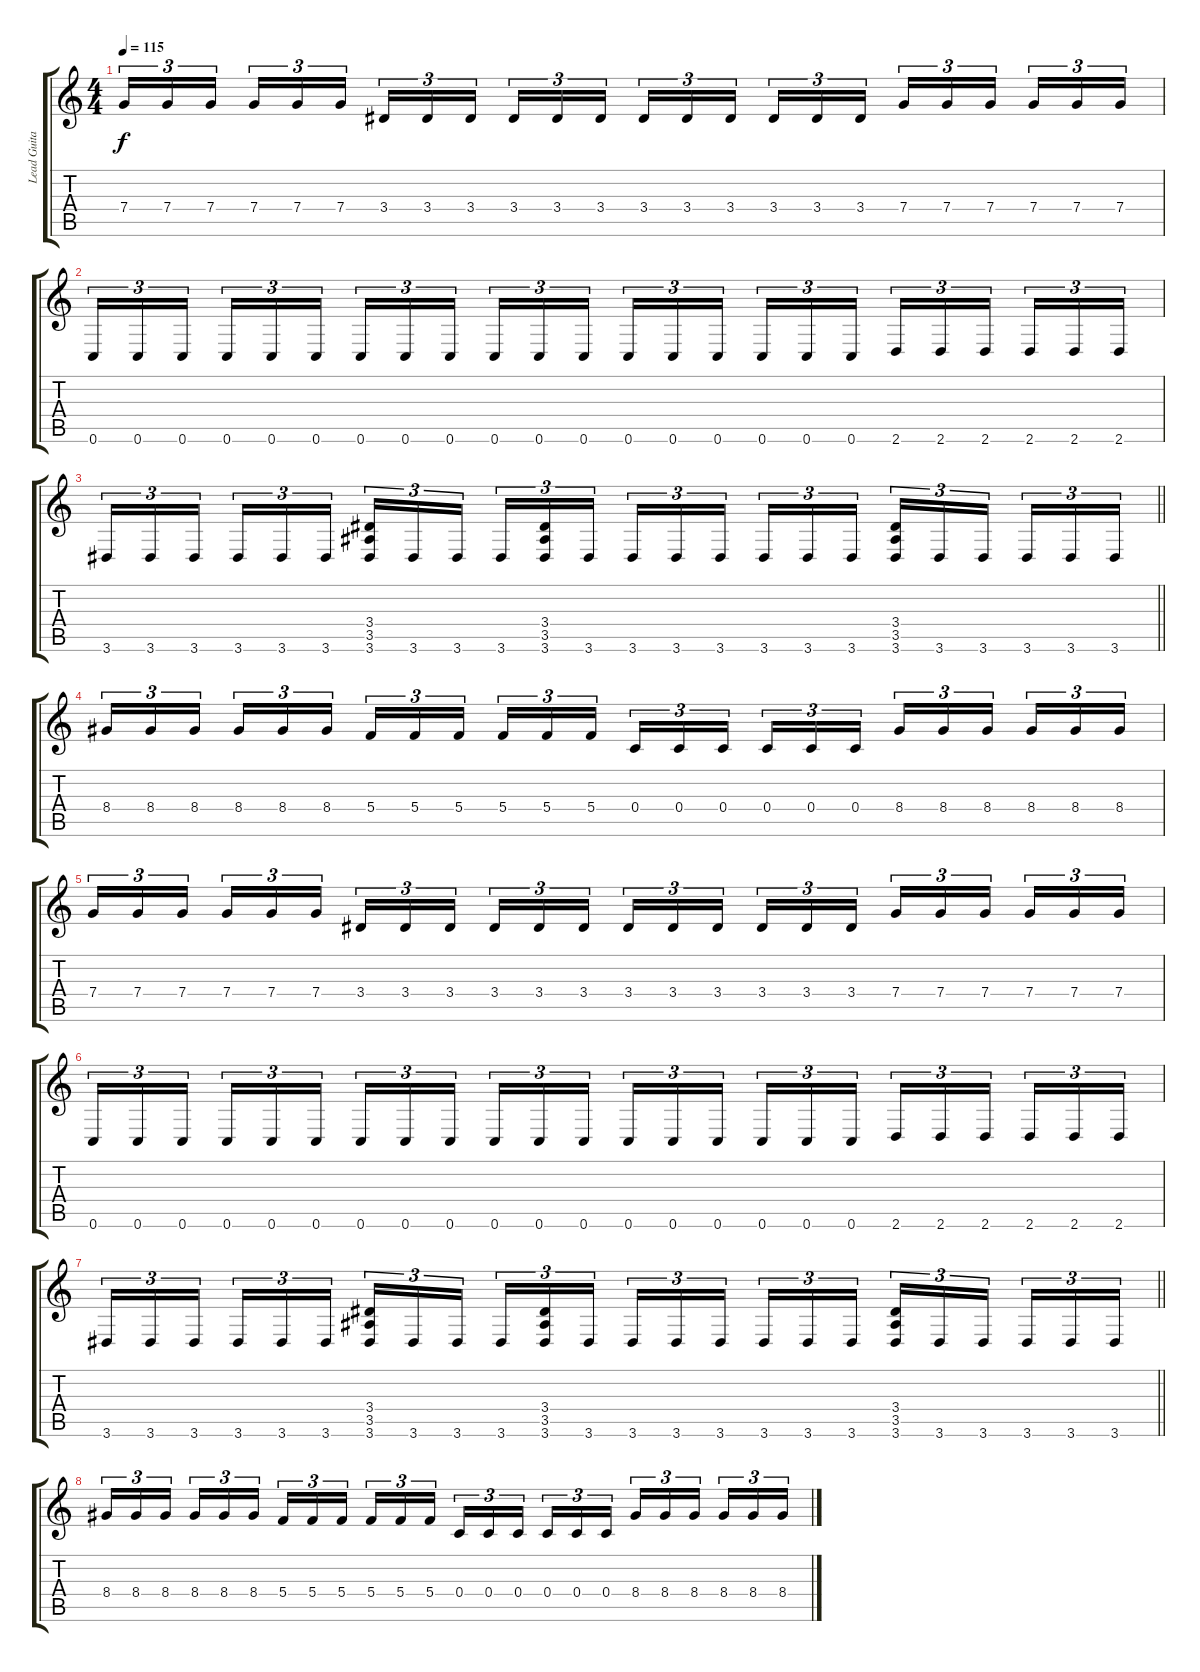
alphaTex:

\track ("Lead Guitar 1" "Lead Guita") {instrument overdrivenguitar}
\staff {score tabs}
\tuning (D4 A3 F3 C3 G2 C2) {hide}
\ts (4 4)
\tempo 115
\clef g2
\ks c
7.4.16{tu (3 2) dy f} 7.4.16{tu (3 2)} 7.4.16{tu (3 2) beam splitsecondary} 7.4.16{tu (3 2)} 7.4.16{tu (3 2)} 7.4.16{tu (3 2)} 3.4.16{tu (3 2)} 3.4.16{tu (3 2)} 3.4.16{tu (3 2) beam splitsecondary} 3.4.16{tu (3 2)} 3.4.16{tu (3 2)} 3.4.16{tu (3 2)} 3.4.16{tu (3 2)} 3.4.16{tu (3 2)} 3.4.16{tu (3 2) beam splitsecondary} 3.4.16{tu (3 2)} 3.4.16{tu (3 2)} 3.4.16{tu (3 2)} 7.4.16{tu (3 2)} 7.4.16{tu (3 2)} 7.4.16{tu (3 2) beam splitsecondary} 7.4.16{tu (3 2)} 7.4.16{tu (3 2)} 7.4.16{tu (3 2)} |
0.6.16{tu (3 2)} 0.6.16{tu (3 2)} 0.6.16{tu (3 2) beam splitsecondary} 0.6.16{tu (3 2)} 0.6.16{tu (3 2)} 0.6.16{tu (3 2)} 0.6.16{tu (3 2)} 0.6.16{tu (3 2)} 0.6.16{tu (3 2) beam splitsecondary} 0.6.16{tu (3 2)} 0.6.16{tu (3 2)} 0.6.16{tu (3 2)} 0.6.16{tu (3 2)} 0.6.16{tu (3 2)} 0.6.16{tu (3 2) beam splitsecondary} 0.6.16{tu (3 2)} 0.6.16{tu (3 2)} 0.6.16{tu (3 2)} 2.6.16{tu (3 2)} 2.6.16{tu (3 2)} 2.6.16{tu (3 2) beam splitsecondary} 2.6.16{tu (3 2)} 2.6.16{tu (3 2)} 2.6.16{tu (3 2)} |
\barLineRight lightlight
3.6.16{tu (3 2)} 3.6.16{tu (3 2)} 3.6.16{tu (3 2) beam splitsecondary} 3.6.16{tu (3 2)} 3.6.16{tu (3 2)} 3.6.16{tu (3 2)} (3.4 3.5 3.6).16{tu (3 2)} 3.6.16{tu (3 2)} 3.6.16{tu (3 2) beam splitsecondary} 3.6.16{tu (3 2)} (3.4 3.5 3.6).16{tu (3 2)} 3.6.16{tu (3 2)} 3.6.16{tu (3 2)} 3.6.16{tu (3 2)} 3.6.16{tu (3 2) beam splitsecondary} 3.6.16{tu (3 2)} 3.6.16{tu (3 2)} 3.6.16{tu (3 2)} (3.4 3.5 3.6).16{tu (3 2)} 3.6.16{tu (3 2)} 3.6.16{tu (3 2) beam splitsecondary} 3.6.16{tu (3 2)} 3.6.16{tu (3 2)} 3.6.16{tu (3 2)} |
\section ("" "")
8.4.16{tu (3 2)} 8.4.16{tu (3 2)} 8.4.16{tu (3 2) beam splitsecondary} 8.4.16{tu (3 2)} 8.4.16{tu (3 2)} 8.4.16{tu (3 2)} 5.4.16{tu (3 2)} 5.4.16{tu (3 2)} 5.4.16{tu (3 2) beam splitsecondary} 5.4.16{tu (3 2)} 5.4.16{tu (3 2)} 5.4.16{tu (3 2)} 0.4.16{tu (3 2)} 0.4.16{tu (3 2)} 0.4.16{tu (3 2) beam splitsecondary} 0.4.16{tu (3 2)} 0.4.16{tu (3 2)} 0.4.16{tu (3 2)} 8.4.16{tu (3 2)} 8.4.16{tu (3 2)} 8.4.16{tu (3 2) beam splitsecondary} 8.4.16{tu (3 2)} 8.4.16{tu (3 2)} 8.4.16{tu (3 2)} |
7.4.16{tu (3 2)} 7.4.16{tu (3 2)} 7.4.16{tu (3 2) beam splitsecondary} 7.4.16{tu (3 2)} 7.4.16{tu (3 2)} 7.4.16{tu (3 2)} 3.4.16{tu (3 2)} 3.4.16{tu (3 2)} 3.4.16{tu (3 2) beam splitsecondary} 3.4.16{tu (3 2)} 3.4.16{tu (3 2)} 3.4.16{tu (3 2)} 3.4.16{tu (3 2)} 3.4.16{tu (3 2)} 3.4.16{tu (3 2) beam splitsecondary} 3.4.16{tu (3 2)} 3.4.16{tu (3 2)} 3.4.16{tu (3 2)} 7.4.16{tu (3 2)} 7.4.16{tu (3 2)} 7.4.16{tu (3 2) beam splitsecondary} 7.4.16{tu (3 2)} 7.4.16{tu (3 2)} 7.4.16{tu (3 2)} |
0.6.16{tu (3 2)} 0.6.16{tu (3 2)} 0.6.16{tu (3 2) beam splitsecondary} 0.6.16{tu (3 2)} 0.6.16{tu (3 2)} 0.6.16{tu (3 2)} 0.6.16{tu (3 2)} 0.6.16{tu (3 2)} 0.6.16{tu (3 2) beam splitsecondary} 0.6.16{tu (3 2)} 0.6.16{tu (3 2)} 0.6.16{tu (3 2)} 0.6.16{tu (3 2)} 0.6.16{tu (3 2)} 0.6.16{tu (3 2) beam splitsecondary} 0.6.16{tu (3 2)} 0.6.16{tu (3 2)} 0.6.16{tu (3 2)} 2.6.16{tu (3 2)} 2.6.16{tu (3 2)} 2.6.16{tu (3 2) beam splitsecondary} 2.6.16{tu (3 2)} 2.6.16{tu (3 2)} 2.6.16{tu (3 2)} |
\barLineRight lightlight
3.6.16{tu (3 2)} 3.6.16{tu (3 2)} 3.6.16{tu (3 2) beam splitsecondary} 3.6.16{tu (3 2)} 3.6.16{tu (3 2)} 3.6.16{tu (3 2)} (3.4 3.5 3.6).16{tu (3 2)} 3.6.16{tu (3 2)} 3.6.16{tu (3 2) beam splitsecondary} 3.6.16{tu (3 2)} (3.4 3.5 3.6).16{tu (3 2)} 3.6.16{tu (3 2)} 3.6.16{tu (3 2)} 3.6.16{tu (3 2)} 3.6.16{tu (3 2) beam splitsecondary} 3.6.16{tu (3 2)} 3.6.16{tu (3 2)} 3.6.16{tu (3 2)} (3.4 3.5 3.6).16{tu (3 2)} 3.6.16{tu (3 2)} 3.6.16{tu (3 2) beam splitsecondary} 3.6.16{tu (3 2)} 3.6.16{tu (3 2)} 3.6.16{tu (3 2)} |
\section ("" "")
8.4.16{tu (3 2)} 8.4.16{tu (3 2)} 8.4.16{tu (3 2) beam splitsecondary} 8.4.16{tu (3 2)} 8.4.16{tu (3 2)} 8.4.16{tu (3 2)} 5.4.16{tu (3 2)} 5.4.16{tu (3 2)} 5.4.16{tu (3 2) beam splitsecondary} 5.4.16{tu (3 2)} 5.4.16{tu (3 2)} 5.4.16{tu (3 2)} 0.4.16{tu (3 2)} 0.4.16{tu (3 2)} 0.4.16{tu (3 2) beam splitsecondary} 0.4.16{tu (3 2)} 0.4.16{tu (3 2)} 0.4.16{tu (3 2)} 8.4.16{tu (3 2)} 8.4.16{tu (3 2)} 8.4.16{tu (3 2) beam splitsecondary} 8.4.16{tu (3 2)} 8.4.16{tu (3 2)} 8.4.16{tu (3 2)}
